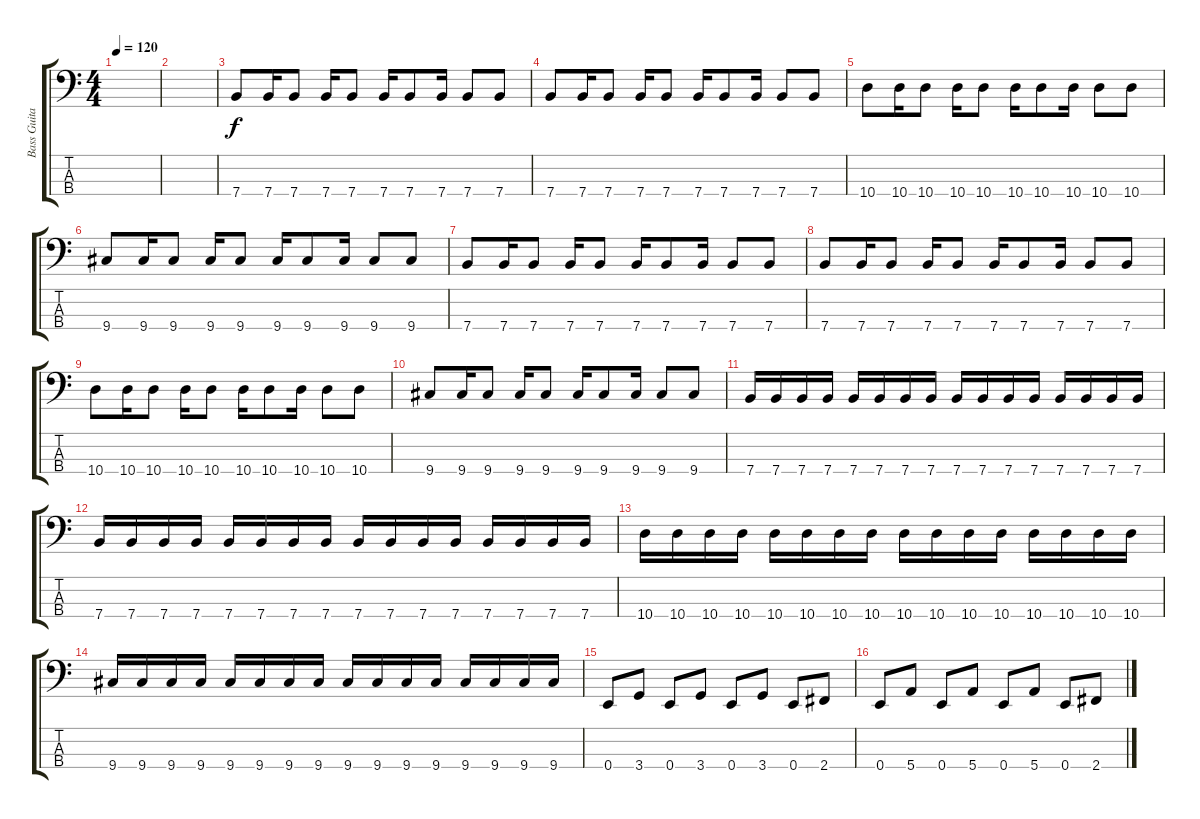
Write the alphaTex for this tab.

\track ("Bass Guitar" "Bass Guita") {instrument electricbassfinger}
\staff {score tabs}
\tuning (G2 D2 A1 E1) {hide}
\ts (4 4)
\tempo 120
\clef f4
\ks c
|
|
7.4.8 7.4.16 7.4.8 7.4.16 7.4.8 7.4.16 7.4.8 7.4.16 7.4.8 7.4.8 |
7.4.8 7.4.16 7.4.8 7.4.16 7.4.8 7.4.16 7.4.8 7.4.16 7.4.8 7.4.8 |
10.4.8 10.4.16 10.4.8 10.4.16 10.4.8 10.4.16 10.4.8 10.4.16 10.4.8 10.4.8 |
9.4.8 9.4.16 9.4.8 9.4.16 9.4.8 9.4.16 9.4.8 9.4.16 9.4.8 9.4.8 |
7.4.8 7.4.16 7.4.8 7.4.16 7.4.8 7.4.16 7.4.8 7.4.16 7.4.8 7.4.8 |
7.4.8 7.4.16 7.4.8 7.4.16 7.4.8 7.4.16 7.4.8 7.4.16 7.4.8 7.4.8 |
10.4.8 10.4.16 10.4.8 10.4.16 10.4.8 10.4.16 10.4.8 10.4.16 10.4.8 10.4.8 |
9.4.8 9.4.16 9.4.8 9.4.16 9.4.8 9.4.16 9.4.8 9.4.16 9.4.8 9.4.8 |
7.4.16 7.4.16 7.4.16 7.4.16 7.4.16 7.4.16 7.4.16 7.4.16 7.4.16 7.4.16 7.4.16 7.4.16 7.4.16 7.4.16 7.4.16 7.4.16 |
7.4.16 7.4.16 7.4.16 7.4.16 7.4.16 7.4.16 7.4.16 7.4.16 7.4.16 7.4.16 7.4.16 7.4.16 7.4.16 7.4.16 7.4.16 7.4.16 |
10.4.16 10.4.16 10.4.16 10.4.16 10.4.16 10.4.16 10.4.16 10.4.16 10.4.16 10.4.16 10.4.16 10.4.16 10.4.16 10.4.16 10.4.16 10.4.16 |
9.4.16 9.4.16 9.4.16 9.4.16 9.4.16 9.4.16 9.4.16 9.4.16 9.4.16 9.4.16 9.4.16 9.4.16 9.4.16 9.4.16 9.4.16 9.4.16 |
0.4.8 3.4.8 0.4.8 3.4.8 0.4.8 3.4.8 0.4.8 2.4.8 |
0.4.8 5.4.8 0.4.8 5.4.8 0.4.8 5.4.8 0.4.8 2.4.8
